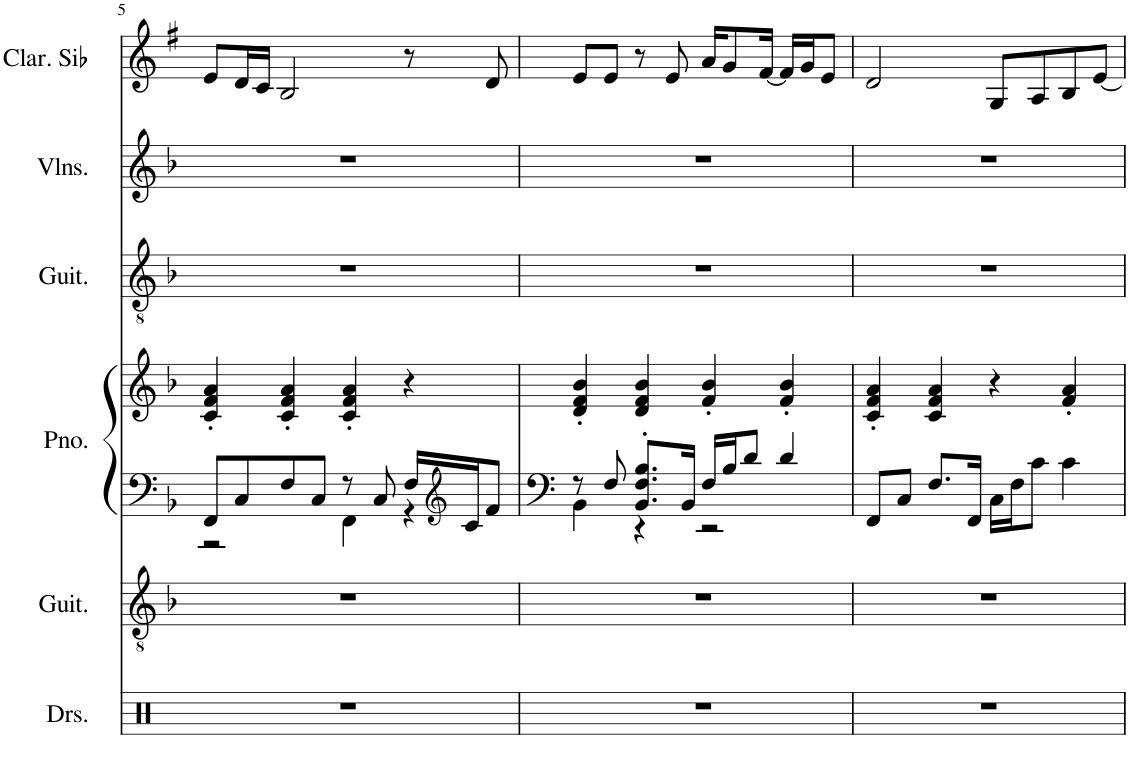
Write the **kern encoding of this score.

**kern	**kern	**kern	**kern	**kern	**kern	**kern
*part6	*part5	*part4	*part4	*part3	*part2	*part1
*staff7	*staff6	*staff5	*staff4	*staff3	*staff2	*staff1
*I"Drumset	*I"Acoustic Guitar	*I"Piano	*	*I"Acoustic Guitar	*I"Violins	*I"Clarinette en Sib
*I'Drs.	*I'Guit.	*I'Pno.	*	*I'Guit.	*I'Vlns.	*I'Clar. Sib
!!LO:PB:g=z
*clefX	*clefGv2	*clefF4	*clefG2	*clefGv2	*clefG2	*clefG2
*	*	*	*	*	*	*Trd1c2
*k[]	*k[b-]	*k[b-]	*k[b-]	*k[b-]	*k[b-]	*k[f#]
*M4/4	*M4/4	*M4/4	*M4/4	*M4/4	*M4/4	*M4/4
=5	=5	=5	=5	=5	=5	=5
*	*	*^	*	*	*	*
1r	1r	8FF/L	2r	4c/' 4f/' 4a/'	1r	1r	8e/L
.	.	8C/	.	.	.	.	16d/L
.	.	.	.	.	.	.	16c/JJ
.	.	8F/	.	4c/' 4f/' 4a/'	.	.	2B/
.	.	8C/J	.	.	.	.	.
.	.	8r	4FF\	4c/' 4f/' 4a/'	.	.	.
.	.	8C/	.	.	.	.	.
.	.	16F/LL	4r	4r	.	.	8r
*	*	*clefG2	*	*	*	*	*
.	.	16c/J	.	.	.	.	.
.	.	8f/J	.	.	.	.	8d/
=6	=6	=6	=6	=6	=6	=6	=6
1r	1r	8r	4BB-\	4d/' 4f/' 4b-/'	1r	1r	8e/L
.	.	8F/	.	.	.	.	8e/J
.	.	8.BB-/' 8.F/' 8.B-/'L	4r	4d/ 4f/ 4b-/	.	.	8r
.	.	.	.	.	.	.	8e/
.	.	16BB-/Jk	.	.	.	.	.
.	.	16F/LL	2r	4f/' 4b-/'	.	.	16a/KL
.	.	16B-/J	.	.	.	.	8g/
.	.	8d/J	.	.	.	.	.
.	.	.	.	.	.	.	[16f#/Jk
.	.	4d/	.	4f/' 4b-/'	.	.	16f#/LL]
.	.	.	.	.	.	.	16g/J
.	.	.	.	.	.	.	8e/J
*	*	*v	*v	*	*	*	*
=7	=7	=7	=7	=7	=7	=7
1r	1r	8FF/L	4c/' 4f/' 4a/'	1r	1r	2d/
.	.	8C/J	.	.	.	.
.	.	8.F/L	4c/ 4f/ 4a/	.	.	.
.	.	16FF/Jk	.	.	.	.
.	.	16C\LL	4r	.	.	8G/L
.	.	16F\J	.	.	.	.
.	.	8c\J	.	.	.	8A/
.	.	4c\	4f/' 4a/'	.	.	8B/
.	.	.	.	.	.	[8e/J
=	=	=	=	=	=	=
*-	*-	*-	*-	*-	*-	*-
